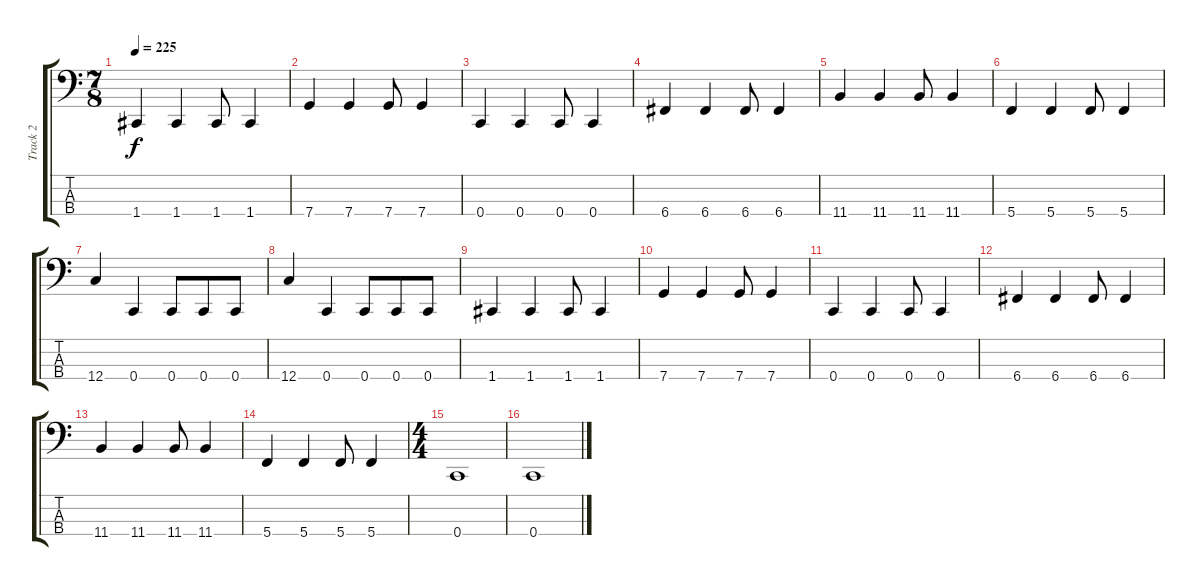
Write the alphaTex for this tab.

\track ("Track 2" "Track 2") {instrument electricbassfinger}
\staff {score tabs}
\tuning (F2 C2 G1 C1) {hide}
\ts (7 8)
\tempo 225
\clef f4
\ks c
1.4.4{dy f} 1.4.4 1.4.8 1.4.4 |
7.4.4 7.4.4 7.4.8 7.4.4 |
0.4.4 0.4.4 0.4.8 0.4.4 |
6.4.4 6.4.4 6.4.8 6.4.4 |
11.4.4 11.4.4 11.4.8 11.4.4 |
5.4.4 5.4.4 5.4.8 5.4.4 |
12.4.4 0.4.4 0.4.8 0.4.8 0.4.8 |
12.4.4 0.4.4 0.4.8 0.4.8 0.4.8 |
1.4.4 1.4.4 1.4.8 1.4.4 |
7.4.4 7.4.4 7.4.8 7.4.4 |
0.4.4 0.4.4 0.4.8 0.4.4 |
6.4.4 6.4.4 6.4.8 6.4.4 |
11.4.4 11.4.4 11.4.8 11.4.4 |
5.4.4 5.4.4 5.4.8 5.4.4 |
\ts (4 4)
0.4.1 |
0.4.1
